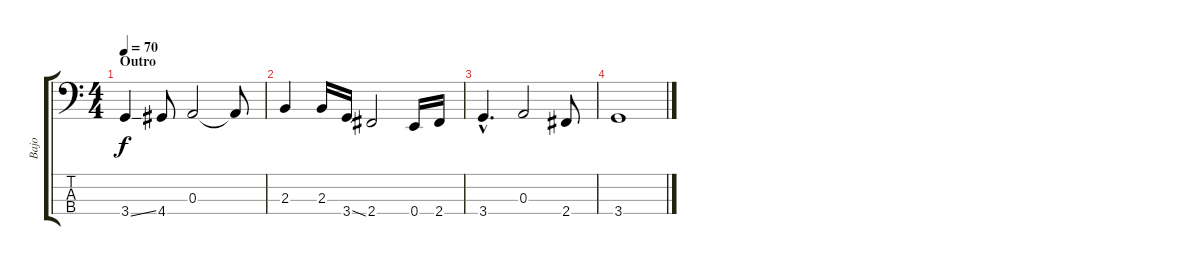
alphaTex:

\track ("Bajo" "Bajo") {instrument electricbassfinger}
\staff {score tabs}
\tuning (G2 D2 A1 E1) {hide}
\ts (4 4)
\section ("" "Outro")
\tempo 70
\clef f4
\ks c
3.4{ss}.4{dy f} 4.4.8 0.3.2 0.3{t}.8 |
2.3.4 2.3.16 3.4{ss}.16 2.4.2 0.4.16 2.4.16 |
3.4{hac}.4{d} 0.3.2 2.4.8 |
3.4.1
